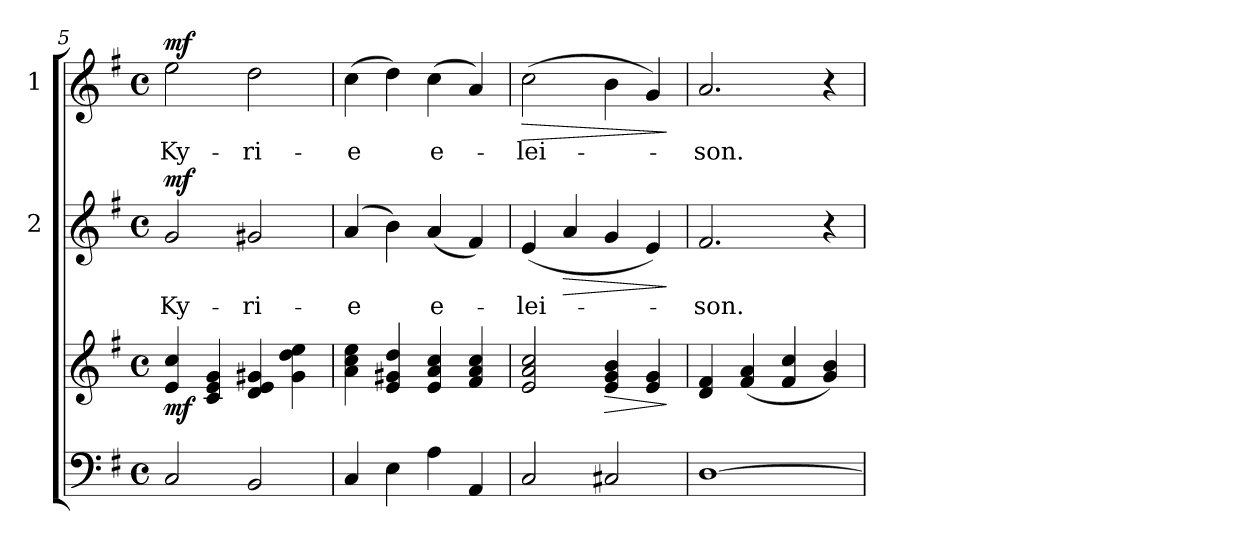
**kern	**kern	**dynam	**kern	**text	**dynam	**kern	**text	**dynam
*part3	*part3	*part3	*part2	*part2	*part2	*part1	*part1	*part1
*staff4	*staff3	*staff3/4	*staff2	*staff2	*staff2	*staff1	*staff1	*staff1
*	*	*	*I"2	*	*	*I"1	*	*
*clefF4	*clefG2	*	*clefG2	*	*	*clefG2	*	*
*	*	*	*ITrd7c12	*	*	*ITrd7c12	*	*
*k[f#]	*k[f#]	*	*k[f#]	*	*	*k[f#]	*	*
*G:	*G:	*	*G:	*	*	*G:	*	*
*M4/4	*M4/4	*	*M4/4	*	*	*M4/4	*	*
*met(c)	*met(c)	*	*met(c)	*	*	*met(c)	*	*
=5	=5	=5	=5	=5	=5	=5	=5	=5
!	!	!LO:DY:b	!	!LO:LY:b	!LO:DY:a	!	!LO:LY:b	!LO:DY:a
2C/	4e/ 4cc/	mf	2G/	Ky-	mf	2e\	Ky-	mf
.	4c/ 4e/ 4g/	.	.	.	.	.	.	.
!	!	!	!	!LO:LY:b	!	!	!LO:LY:b	!
2BB/	4d/ 4e/ 4g#X/	.	2G#X/	-ri-	.	2d\	-ri-	.
.	4g#\ 4dd\ 4ee\	.	.	.	.	.	.	.
=6	=6	=6	=6	=6	=6	=6	=6	=6
!	!	!	!	!LO:LY:b	!	!	!LO:LY:b	!
4C/	4a\ 4cc\ 4ee\	.	(4A/	-e	.	(>4c\	-e	.
4E\	4e/ 4g#X/ 4dd/	.	4B\)	.	.	4d\)	.	.
!	!	!	!	!LO:LY:b	!	!	!LO:LY:b	!
4A\	4e/ 4a/ 4cc/	.	(<4A/	e-	.	(>4c\	e-	.
4AA/	4f#/ 4a/ 4cc/	.	4F#/)	.	.	4A/)	.	.
=7	=7	=7	=7	=7	=7	=7	=7	=7
!	!	!	!	!LO:LY:b	!	!	!LO:LY:b	!LO:HP:b
2C/	2e/ 2a/ 2cc/	.	(<4E/	-lei-	.	(>2c\	-lei-	>
!	!	!	!	!	!LO:HP:b	!	!	!
.	.	.	4A/	.	>	.	.	.
!	!	!LO:HP:b	!	!	!	!	!	!
2C#X/	4e/ 4g/ 4b/	>	4G/	.	.	4B\	.	.
.	4e/ 4g/	.	4E/)	.	.	4G/)	.	.
.	.	]	.	.	]	.	.	]
!!LO:LB:g=z
=8	=8	=8	=8	=8	=8	=8	=8	=8
!	!	!	!	!LO:LY:b	!	!	!LO:LY:b	!
[1D	4d/ 4f#/	.	2.F#/	-son.	.	2.A/	-son.	.
.	(4f#/ 4a/	.	.	.	.	.	.	.
.	4f#/ 4cc/	.	.	.	.	.	.	.
.	4g/ 4b/)	.	4r	.	.	4r	.	.
=	=	=	=	=	=	=	=	=
*-	*-	*-	*-	*-	*-	*-	*-	*-
